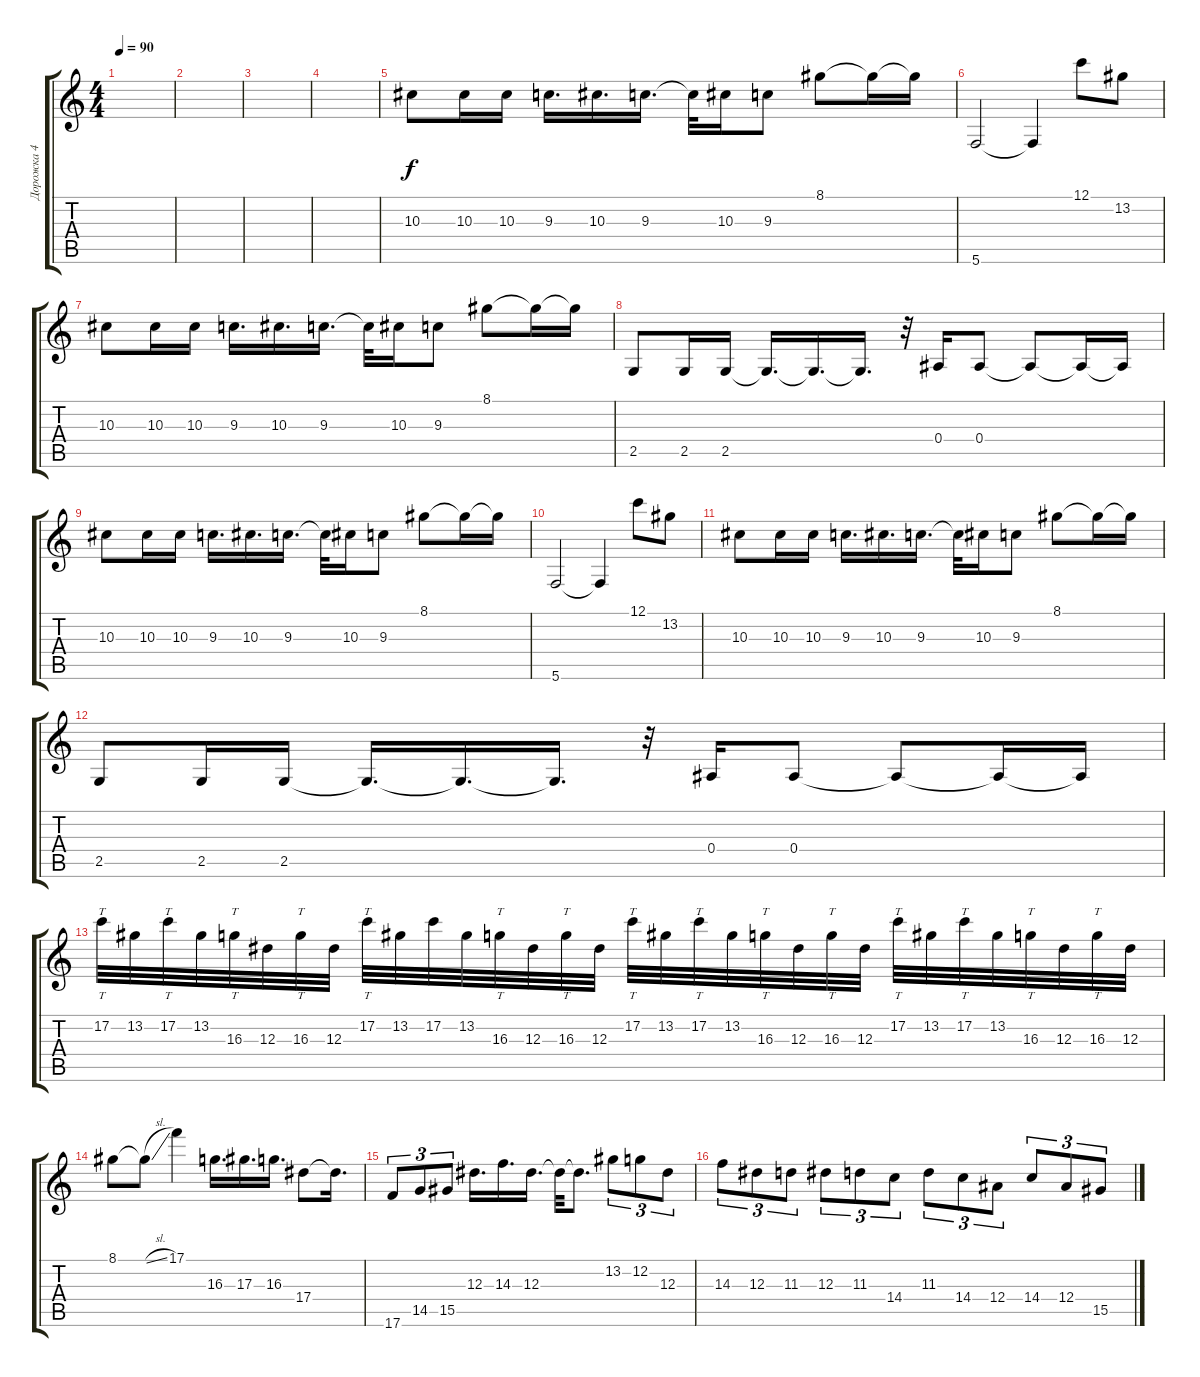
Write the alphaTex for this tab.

\track ("Дорожка 4" "Дорожка 4") {mute instrument overdrivenguitar}
\staff {score tabs}
\tuning (C4 G3 Eb3 Bb2 F2 C2) {hide}
\ts (4 4)
\tempo 90
\clef g2
\ks c
|
|
|
|
10.3.8 10.3.16 10.3.16 9.3.16{d} 10.3.16{d} 9.3.16{d} 9.3{t}.32 10.3.16 9.3.8 8.1.8 8.1{t}.16 8.1{t}.16 |
5.6.2 5.6{t}.4 12.1.8 13.2.8 |
10.3.8 10.3.16 10.3.16 9.3.16{d} 10.3.16{d} 9.3.16{d} 9.3{t}.32 10.3.16 9.3.8 8.1.8 8.1{t}.16 8.1{t}.16 |
2.5.8 2.5.16 2.5.16 2.5{t}.16{d} 2.5{t}.16{d} 2.5{t}.16{d} r.32 0.4.16 0.4.8 0.4{t}.8 0.4{t}.16 0.4{t}.16 |
10.3.8 10.3.16 10.3.16 9.3.16{d} 10.3.16{d} 9.3.16{d} 9.3{t}.32 10.3.16 9.3.8 8.1.8 8.1{t}.16 8.1{t}.16 |
5.6.2 5.6{t}.4 12.1.8 13.2.8 |
10.3.8 10.3.16 10.3.16 9.3.16{d} 10.3.16{d} 9.3.16{d} 9.3{t}.32 10.3.16 9.3.8 8.1.8 8.1{t}.16 8.1{t}.16 |
2.5.8 2.5.16 2.5.16 2.5{t}.16{d} 2.5{t}.16{d} 2.5{t}.16{d} r.32 0.4.16 0.4.8 0.4{t}.8 0.4{t}.16 0.4{t}.16 |
17.2.32{tt volume 16} 13.2.32 17.2.32{tt} 13.2.32 16.3.32{tt} 12.3.32 16.3.32{tt} 12.3.32 17.2.32{tt volume 16} 13.2.32 17.2.32 13.2.32 16.3.32{tt} 12.3.32 16.3.32{tt} 12.3.32 17.2.32{tt volume 16} 13.2.32 17.2.32{tt} 13.2.32 16.3.32{tt} 12.3.32 16.3.32{tt} 12.3.32 17.2.32{tt volume 16} 13.2.32 17.2.32{tt} 13.2.32 16.3.32{tt} 12.3.32 16.3.32{tt} 12.3.32 |
8.1.8 8.1{sl t}.8 17.1.4 16.3.16{d} 17.3.16{d} 16.3.16{d} 17.4.8 17.4{t}.16{d} |
17.6.8{tu (3 2)} 14.5.8{tu (3 2)} 15.5.8{tu (3 2)} 12.3.16{d} 14.3.16{d} 12.3.16{d} 12.3{t}.32 12.3{t}.8{d} 13.2.8{tu (3 2)} 12.2.8{tu (3 2)} 12.3.8{tu (3 2)} |
14.3.8{tu (3 2)} 12.3.8{tu (3 2)} 11.3.8{tu (3 2)} 12.3.8{tu (3 2)} 11.3.8{tu (3 2)} 14.4.8{tu (3 2)} 11.3.8{tu (3 2)} 14.4.8{tu (3 2)} 12.4.8{tu (3 2)} 14.4.8{tu (3 2)} 12.4.8{tu (3 2)} 15.5.8{tu (3 2)}
